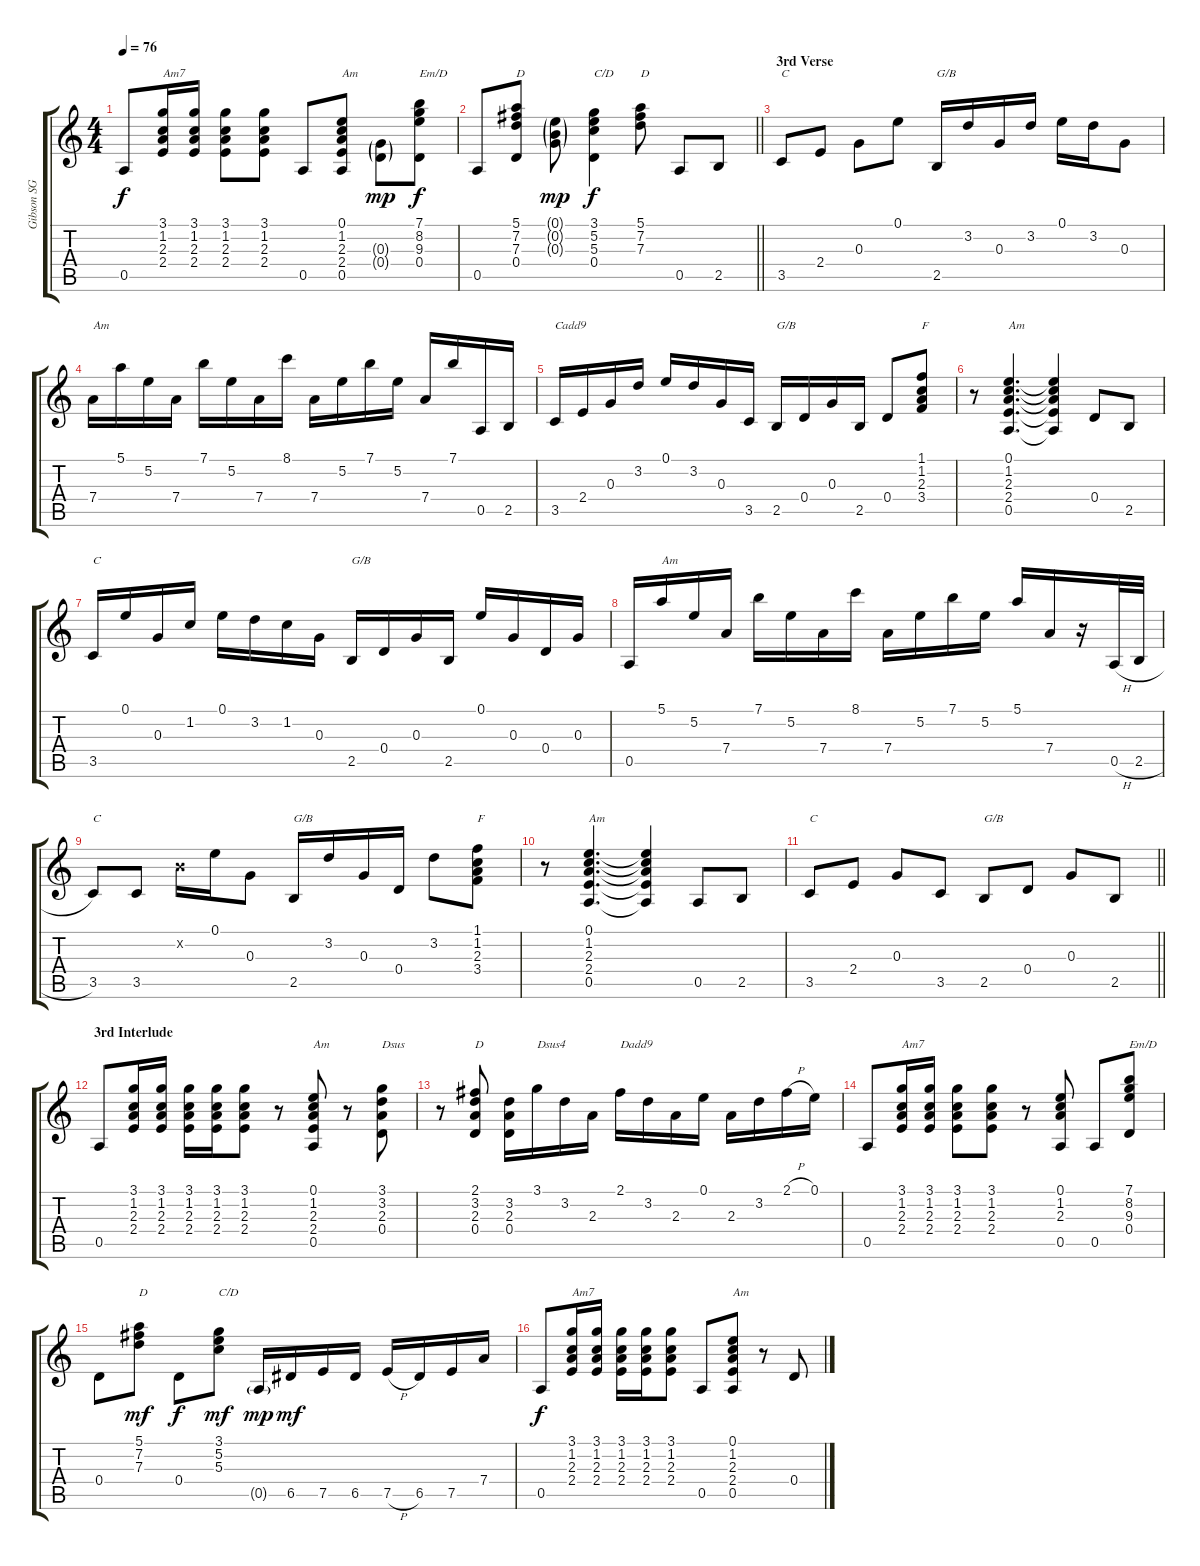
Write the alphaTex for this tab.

\track ("Gibson SG 12 Strings" "Gibson SG ") {instrument overdrivenguitar}
\staff {score tabs}
\tuning (E4 B3 G3 D3 A2 E2) {hide}
\ts (4 4)
\tempo 76
\clef g2
\ks c
0.5.8{dy f} (3.1 1.2 2.3 2.4).16{txt "Am7"} (3.1 1.2 2.3 2.4).16 (3.1 1.2 2.3 2.4).8 (3.1 1.2 2.3 2.4).8 0.5.8 (0.1 1.2 2.3 2.4 0.5).8{txt "Am"} (0.3{g} 0.4{g}).8{dy mp} (7.1 8.2 9.3 0.4).8{txt "Em/D" dy f} |
\barLineRight lightlight
0.5.8 (5.1 7.2 7.3 0.4).8{txt "D"} (0.1{g} 0.2{g} 0.3{g}).8{dy mp} (3.1 5.2 5.3 0.4).4{txt "C/D" dy f} (5.1 7.2 7.3).8{txt "D"} 0.5.8 2.5.8 |
\section ("" "3rd Verse")
3.5.8{txt "C"} 2.4.8 0.3.8 0.1.8 2.5.16{txt "G/B"} 3.2.16 0.3.16 3.2.16 0.1.16 3.2.16 0.3.8 |
7.4.16{txt "Am"} 5.1.16 5.2.16 7.4.16 7.1.16 5.2.16 7.4.16 8.1.16 7.4.16 5.2.16 7.1.16 5.2.16 7.4.16 7.1.16 0.5.16 2.5.16 |
3.5.16{txt "Cadd9"} 2.4.16 0.3.16 3.2.16 0.1.16 3.2.16 0.3.16 3.5.16 2.5.16{txt "G/B"} 0.4.16 0.3.16 2.5.16 0.4.8 (1.1 1.2 2.3 3.4).8{txt "F"} |
r.8 (0.1 1.2 2.3 2.4 0.5).4{d txt "Am"} (0.1{t} 1.2{t} 2.3{t} 2.4{t} 0.5{t}).4 0.4.8 2.5.8 |
3.5.16{txt "C"} 0.1.16 0.3.16 1.2.16 0.1.16 3.2.16 1.2.16 0.3.16 2.5.16{txt "G/B"} 0.4.16 0.3.16 2.5.16 0.1.16 0.3.16 0.4.16 0.3.16 |
0.5.16 5.1.16{txt "Am"} 5.2.16 7.4.16 7.1.16 5.2.16 7.4.16 8.1.16 7.4.16 5.2.16 7.1.16 5.2.16 5.1.16 7.4.16 r.16 0.5{h}.32 2.5{h}.32 |
3.5.8{txt "C"} 3.5.8 0.2{x}.16 0.1.16 0.3.8 2.5.16{txt "G/B"} 3.2.16 0.3.16 0.4.16 3.2.8 (1.1 1.2 2.3 3.4).8{txt "F"} |
r.8 (0.1 1.2 2.3 2.4 0.5).4{d txt "Am"} (0.1{t} 1.2{t} 2.3{t} 2.4{t} 0.5{t}).4 0.5.8 2.5.8 |
\barLineRight lightlight
3.5.8{txt "C"} 2.4.8 0.3.8 3.5.8 2.5.8{txt "G/B"} 0.4.8 0.3.8 2.5.8 |
\section ("" "3rd Interlude")
0.5.8 (3.1 1.2 2.3 2.4).16 (3.1 1.2 2.3 2.4).16 (3.1 1.2 2.3 2.4).16 (3.1 1.2 2.3 2.4).16 (3.1 1.2 2.3 2.4).8 r.8 (0.1 1.2 2.3 2.4 0.5).8{txt "Am"} r.8 (3.1 3.2 2.3 0.4).8{txt "Dsus"} |
r.8 (2.1 3.2 2.3 0.4).8{txt "D"} (3.2 2.3 0.4).16 3.1.16{txt "Dsus4"} 3.2.16 2.3.16 2.1.16{txt "Dadd9"} 3.2.16 2.3.16 0.1.16 2.3.16 3.2.16 2.1{h}.16 0.1.16 |
0.5.8 (3.1 1.2 2.3 2.4).16{txt "Am7"} (3.1 1.2 2.3 2.4).16 (3.1 1.2 2.3 2.4).8 (3.1 1.2 2.3 2.4).8 r.8 (0.1 1.2 2.3 0.5).8 0.5.8 (7.1 8.2 9.3 0.4).8{txt "Em/D"} |
0.4.8 (5.1 7.2 7.3).8{txt "D" dy mf} 0.4.8{dy f} (3.1 5.2 5.3).8{txt "C/D" dy mf} 0.5{g}.16{dy mp} 6.5.16{dy mf} 7.5.16 6.5.16 7.5{h}.16 6.5.16 7.5.16 7.4.16 |
0.5.8{dy f} (3.1 1.2 2.3 2.4).16{txt "Am7"} (3.1 1.2 2.3 2.4).16 (3.1 1.2 2.3 2.4).16 (3.1 1.2 2.3 2.4).16 (3.1 1.2 2.3 2.4).8 0.5.8 (0.1 1.2 2.3 2.4 0.5).8{txt "Am"} r.8 0.4.8
